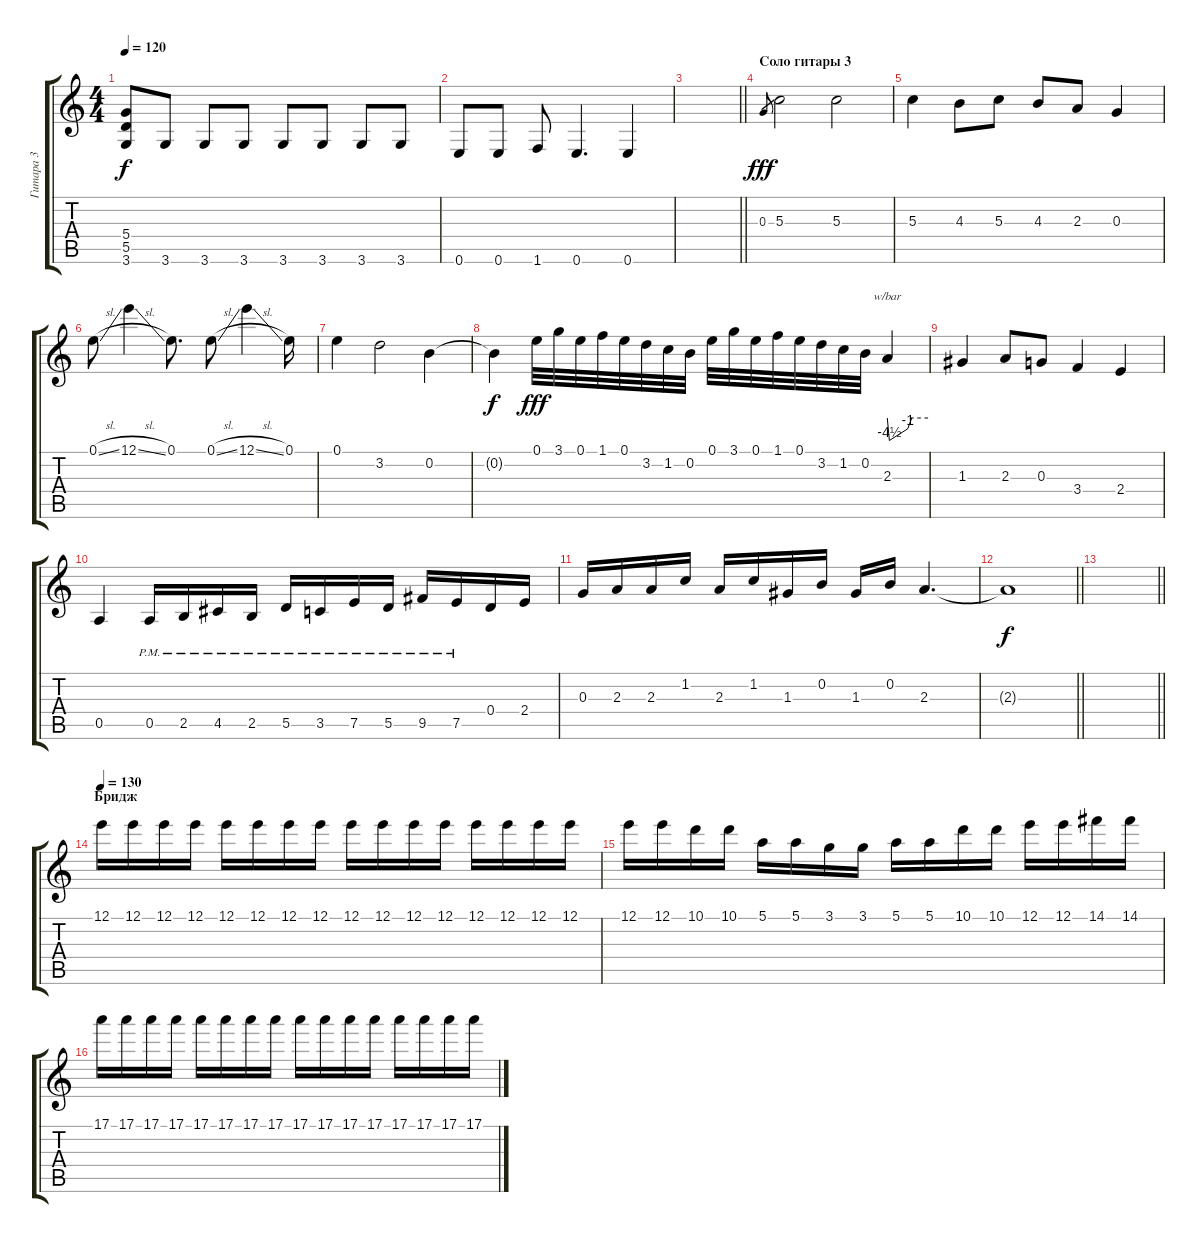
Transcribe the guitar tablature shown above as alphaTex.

\track ("Гитара 3" "Гитара 3") {instrument distortionguitar}
\staff {score tabs}
\tuning (E4 B3 G3 D3 A2 E2) {hide}
\ts (4 4)
\tempo 120
\clef g2
\ks c
(5.4 5.5 3.6).8{dy f} 3.6.8 3.6.8 3.6.8 3.6.8 3.6.8 3.6.8 3.6.8 |
0.6.8 0.6.8 1.6.8 0.6.4{d} 0.6.4 |
\barLineRight lightlight
|
\section ("" "Соло гитары 3")
0.3.8{gr dy fff} 5.3.2{volume 16 balance 16 instrument overdrivenguitar} 5.3.2 |
5.3.4 4.3.8 5.3.8 4.3.8 2.3.8 0.3.4 |
0.1{sl}.8 12.1{sl}.4 0.1.8{d} 0.1{sl}.8 12.1{sl}.4 0.1.16 |
0.1.4 3.2.2 0.2.4 |
0.2{t}.4{dy f} 0.1.32{dy fff} 3.1.32 0.1.32 1.1.32 0.1.32 3.2.32 1.2.32 0.2.32 0.1.32 3.1.32 0.1.32 1.1.32 0.1.32 3.2.32 1.2.32 0.2.32 2.3.4{tbe (custom default 0 0 3 -18 30 -4 36 0 60 0)} |
1.3.4 2.3.8 0.3.8 3.4.4 2.4.4 |
0.5.4 0.5{pm}.16 2.5{pm}.16 4.5{pm}.16 2.5{pm}.16 5.5{pm}.16 3.5{pm}.16 7.5{pm}.16 5.5{pm}.16 9.5{pm}.16 7.5{pm}.16 0.4.16 2.4.16 |
0.3.16 2.3.16 2.3.16 1.2.16 2.3.16 1.2.16 1.3.16 0.2.16 1.3.16 0.2.16 2.3.4{d} |
\barLineRight lightlight
2.3{t}.1{dy f} |
\barLineRight lightlight
|
\section ("" "Бридж")
\tempo 130
12.1.16{instrument distortionguitar} 12.1.16 12.1.16 12.1.16 12.1.16 12.1.16 12.1.16 12.1.16 12.1.16 12.1.16 12.1.16 12.1.16 12.1.16 12.1.16 12.1.16 12.1.16 |
12.1.16 12.1.16 10.1.16 10.1.16 5.1.16 5.1.16 3.1.16 3.1.16 5.1.16 5.1.16 10.1.16 10.1.16 12.1.16 12.1.16 14.1.16 14.1.16 |
17.1.16 17.1.16 17.1.16 17.1.16 17.1.16 17.1.16 17.1.16 17.1.16 17.1.16 17.1.16 17.1.16 17.1.16 17.1.16 17.1.16 17.1.16 17.1.16
